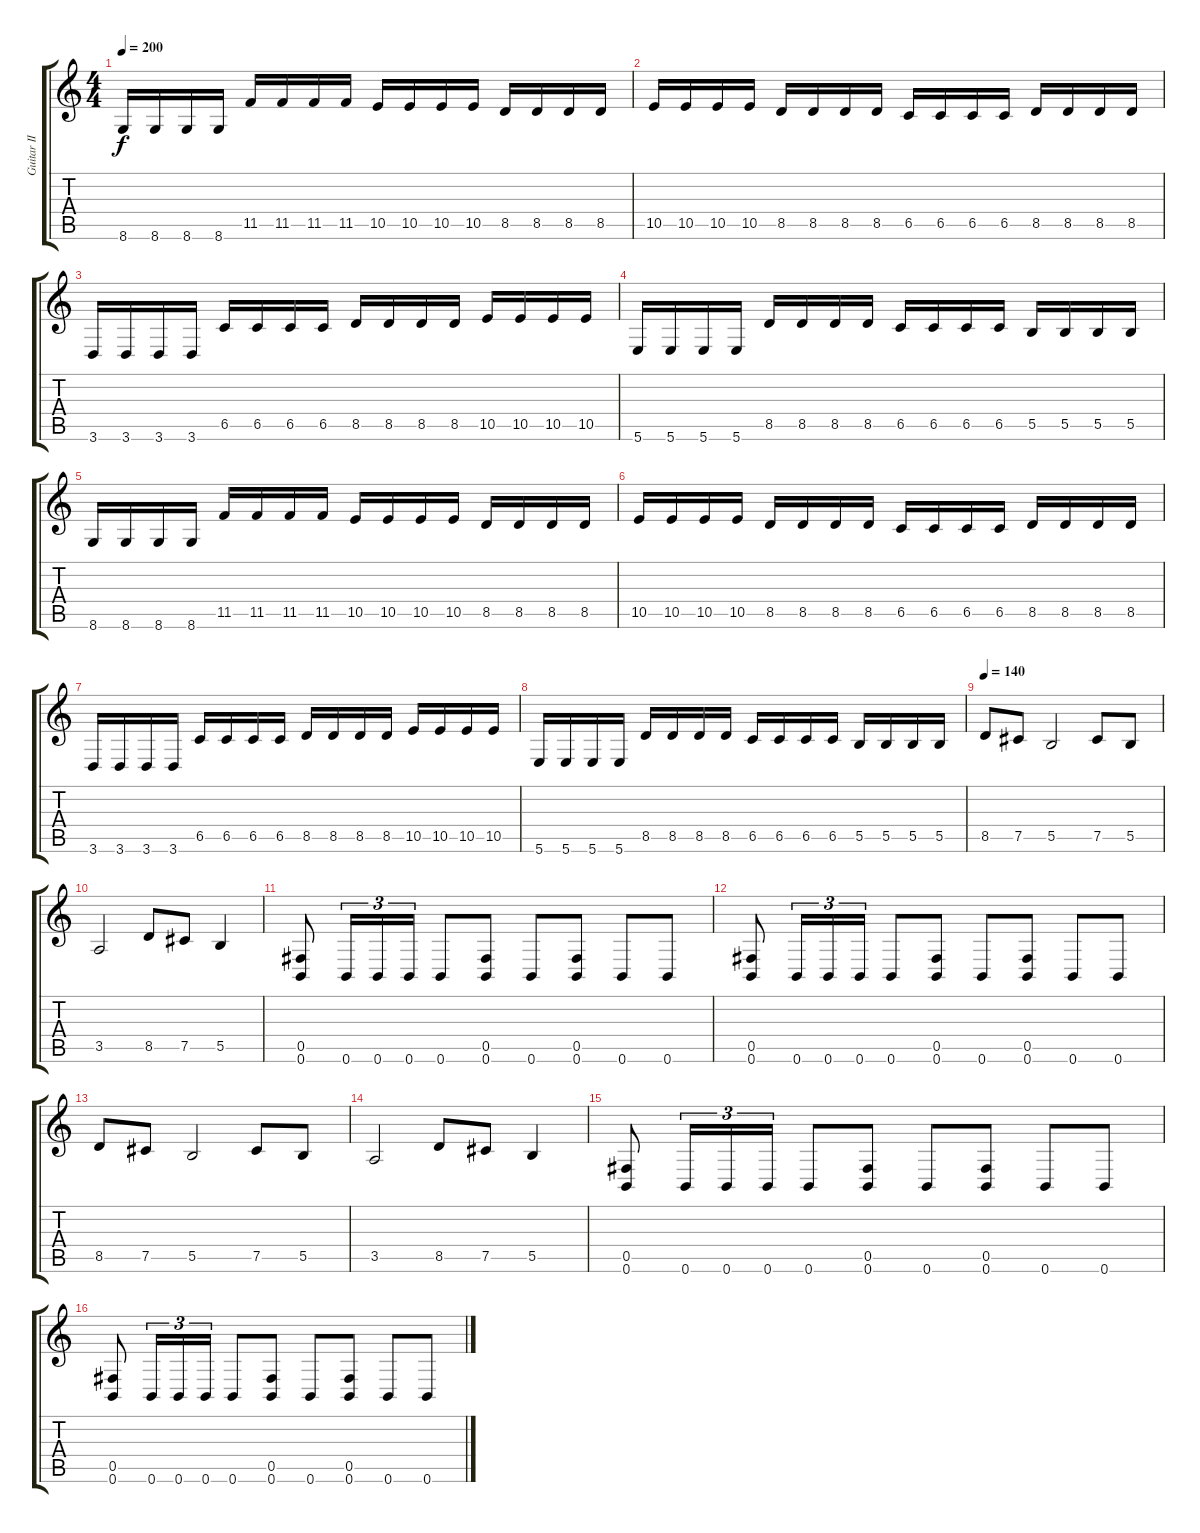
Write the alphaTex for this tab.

\track ("Guitar II" "Guitar II") {instrument distortionguitar bank 255}
\staff {score tabs}
\tuning (Db4 Ab3 E3 B2 Gb2 B1) {hide}
\ts (4 4)
\tempo 200
\clef g2
\ks c
8.6.16{dy f} 8.6.16 8.6.16 8.6.16 11.5.16 11.5.16 11.5.16 11.5.16 10.5.16 10.5.16 10.5.16 10.5.16 8.5.16 8.5.16 8.5.16 8.5.16 |
10.5.16 10.5.16 10.5.16 10.5.16 8.5.16 8.5.16 8.5.16 8.5.16 6.5.16 6.5.16 6.5.16 6.5.16 8.5.16 8.5.16 8.5.16 8.5.16 |
3.6.16 3.6.16 3.6.16 3.6.16 6.5.16 6.5.16 6.5.16 6.5.16 8.5.16 8.5.16 8.5.16 8.5.16 10.5.16 10.5.16 10.5.16 10.5.16 |
5.6.16 5.6.16 5.6.16 5.6.16 8.5.16 8.5.16 8.5.16 8.5.16 6.5.16 6.5.16 6.5.16 6.5.16 5.5.16 5.5.16 5.5.16 5.5.16 |
8.6.16 8.6.16 8.6.16 8.6.16 11.5.16 11.5.16 11.5.16 11.5.16 10.5.16 10.5.16 10.5.16 10.5.16 8.5.16 8.5.16 8.5.16 8.5.16 |
10.5.16 10.5.16 10.5.16 10.5.16 8.5.16 8.5.16 8.5.16 8.5.16 6.5.16 6.5.16 6.5.16 6.5.16 8.5.16 8.5.16 8.5.16 8.5.16 |
3.6.16 3.6.16 3.6.16 3.6.16 6.5.16 6.5.16 6.5.16 6.5.16 8.5.16 8.5.16 8.5.16 8.5.16 10.5.16 10.5.16 10.5.16 10.5.16 |
5.6.16 5.6.16 5.6.16 5.6.16 8.5.16 8.5.16 8.5.16 8.5.16 6.5.16 6.5.16 6.5.16 6.5.16 5.5.16 5.5.16 5.5.16 5.5.16 |
\tempo 140
8.5.8 7.5.8 5.5.2 7.5.8 5.5.8 |
3.5.2 8.5.8 7.5.8 5.5.4 |
(0.5 0.6).8 0.6.16{tu (3 2)} 0.6.16{tu (3 2)} 0.6.16{tu (3 2)} 0.6.8 (0.5 0.6).8 0.6.8 (0.5 0.6).8 0.6.8 0.6.8 |
(0.5 0.6).8 0.6.16{tu (3 2)} 0.6.16{tu (3 2)} 0.6.16{tu (3 2)} 0.6.8 (0.5 0.6).8 0.6.8 (0.5 0.6).8 0.6.8 0.6.8 |
8.5.8 7.5.8 5.5.2 7.5.8 5.5.8 |
3.5.2 8.5.8 7.5.8 5.5.4 |
(0.5 0.6).8 0.6.16{tu (3 2)} 0.6.16{tu (3 2)} 0.6.16{tu (3 2)} 0.6.8 (0.5 0.6).8 0.6.8 (0.5 0.6).8 0.6.8 0.6.8 |
(0.5 0.6).8 0.6.16{tu (3 2)} 0.6.16{tu (3 2)} 0.6.16{tu (3 2)} 0.6.8 (0.5 0.6).8 0.6.8 (0.5 0.6).8 0.6.8 0.6.8
